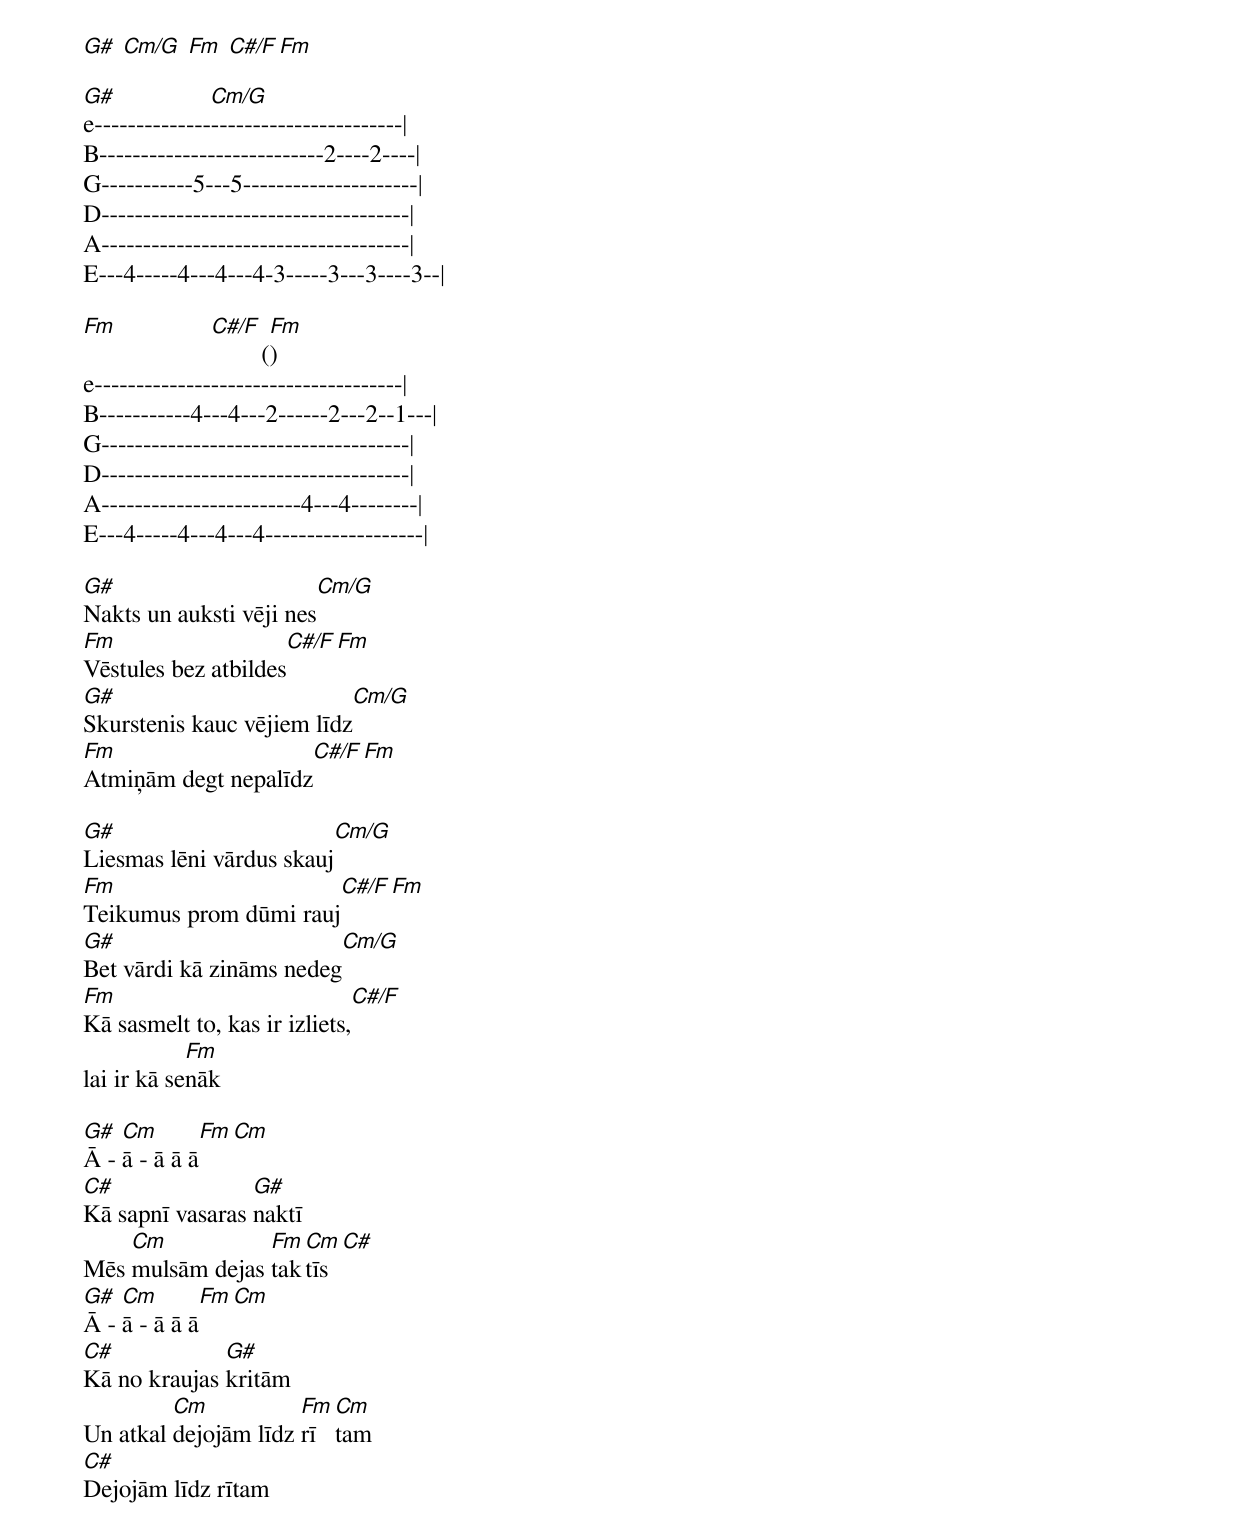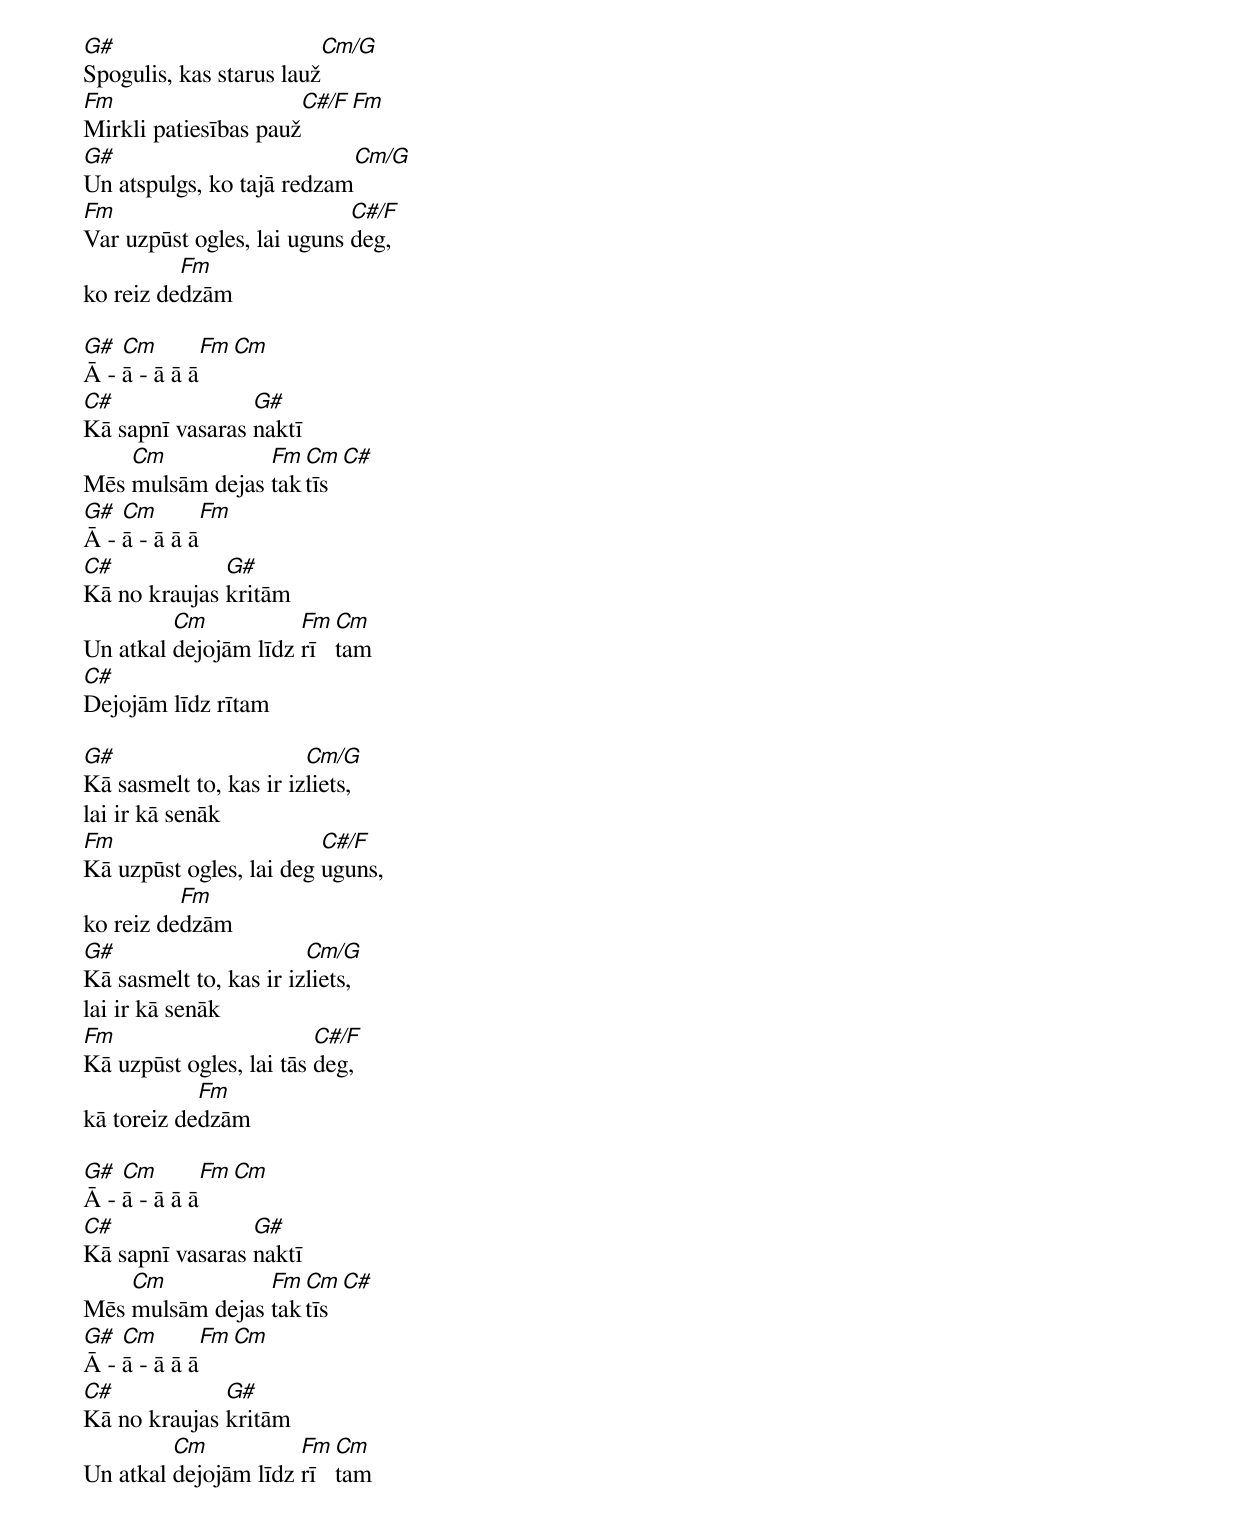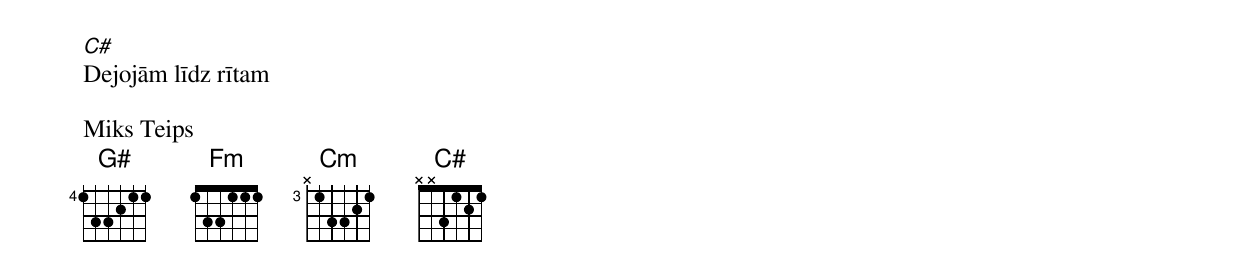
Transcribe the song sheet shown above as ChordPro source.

[G#] [Cm/G] [Fm] [C#/F][Fm]

[G#]               [Cm/G]
e-------------------------------------|
B---------------------------2----2----|
G-----------5---5---------------------|
D-------------------------------------|
A-------------------------------------|
E---4-----4---4---4-3-----3---3----3--|

[Fm]               [C#/F]        ([Fm])
e-------------------------------------|
B-----------4---4---2------2---2--1---|
G-------------------------------------|
D-------------------------------------|
A------------------------4---4--------|
E---4-----4---4---4-------------------|

[G#]Nakts un auksti vēji nes[Cm/G]
[Fm]Vēstules bez atbildes[C#/F][Fm]
[G#]Skurstenis kauc vējiem līdz[Cm/G]
[Fm]Atmiņām degt nepalīdz[C#/F][Fm]

[G#]Liesmas lēni vārdus skauj[Cm/G]
[Fm]Teikumus prom dūmi rauj[C#/F][Fm]
[G#]Bet vārdi kā zināms nedeg[Cm/G]
[Fm]Kā sasmelt to, kas ir izliets,[C#/F]
lai ir kā se[Fm]nāk

[G#]Ā - [Cm]ā - ā ā ā[Fm][Cm]
[C#]Kā sapnī vasaras [G#]naktī
Mēs [Cm]mulsām dejas [Fm]tak[Cm]tīs [C#]
[G#]Ā - [Cm]ā - ā ā ā[Fm][Cm]
[C#]Kā no kraujas [G#]kritām
Un atkal [Cm]dejojām līdz [Fm]rī[Cm]tam
[C#]Dejojām līdz rītam

[G#]Spogulis, kas starus lauž[Cm/G]
[Fm]Mirkli patiesības pauž[C#/F][Fm]
[G#]Un atspulgs, ko tajā redzam[Cm/G]
[Fm]Var uzpūst ogles, lai uguns [C#/F]deg,
ko reiz de[Fm]dzām

[G#]Ā - [Cm]ā - ā ā ā[Fm][Cm]
[C#]Kā sapnī vasaras [G#]naktī
Mēs [Cm]mulsām dejas [Fm]tak[Cm]tīs [C#]
[G#]Ā - [Cm]ā - ā ā ā[Fm]
[C#]Kā no kraujas [G#]kritām
Un atkal [Cm]dejojām līdz [Fm]rī[Cm]tam
[C#]Dejojām līdz rītam

[G#]Kā sasmelt to, kas ir iz[Cm/G]liets,
lai ir kā senāk
[Fm]Kā uzpūst ogles, lai deg [C#/F]uguns,
ko reiz de[Fm]dzām
[G#]Kā sasmelt to, kas ir iz[Cm/G]liets,
lai ir kā senāk
[Fm]Kā uzpūst ogles, lai tās [C#/F]deg,
kā toreiz de[Fm]dzām

[G#]Ā - [Cm]ā - ā ā ā[Fm][Cm]
[C#]Kā sapnī vasaras [G#]naktī
Mēs [Cm]mulsām dejas [Fm]tak[Cm]tīs [C#]
[G#]Ā - [Cm]ā - ā ā ā[Fm][Cm]
[C#]Kā no kraujas [G#]kritām
Un atkal [Cm]dejojām līdz [Fm]rī[Cm]tam
[C#]Dejojām līdz rītam

Miks Teips
